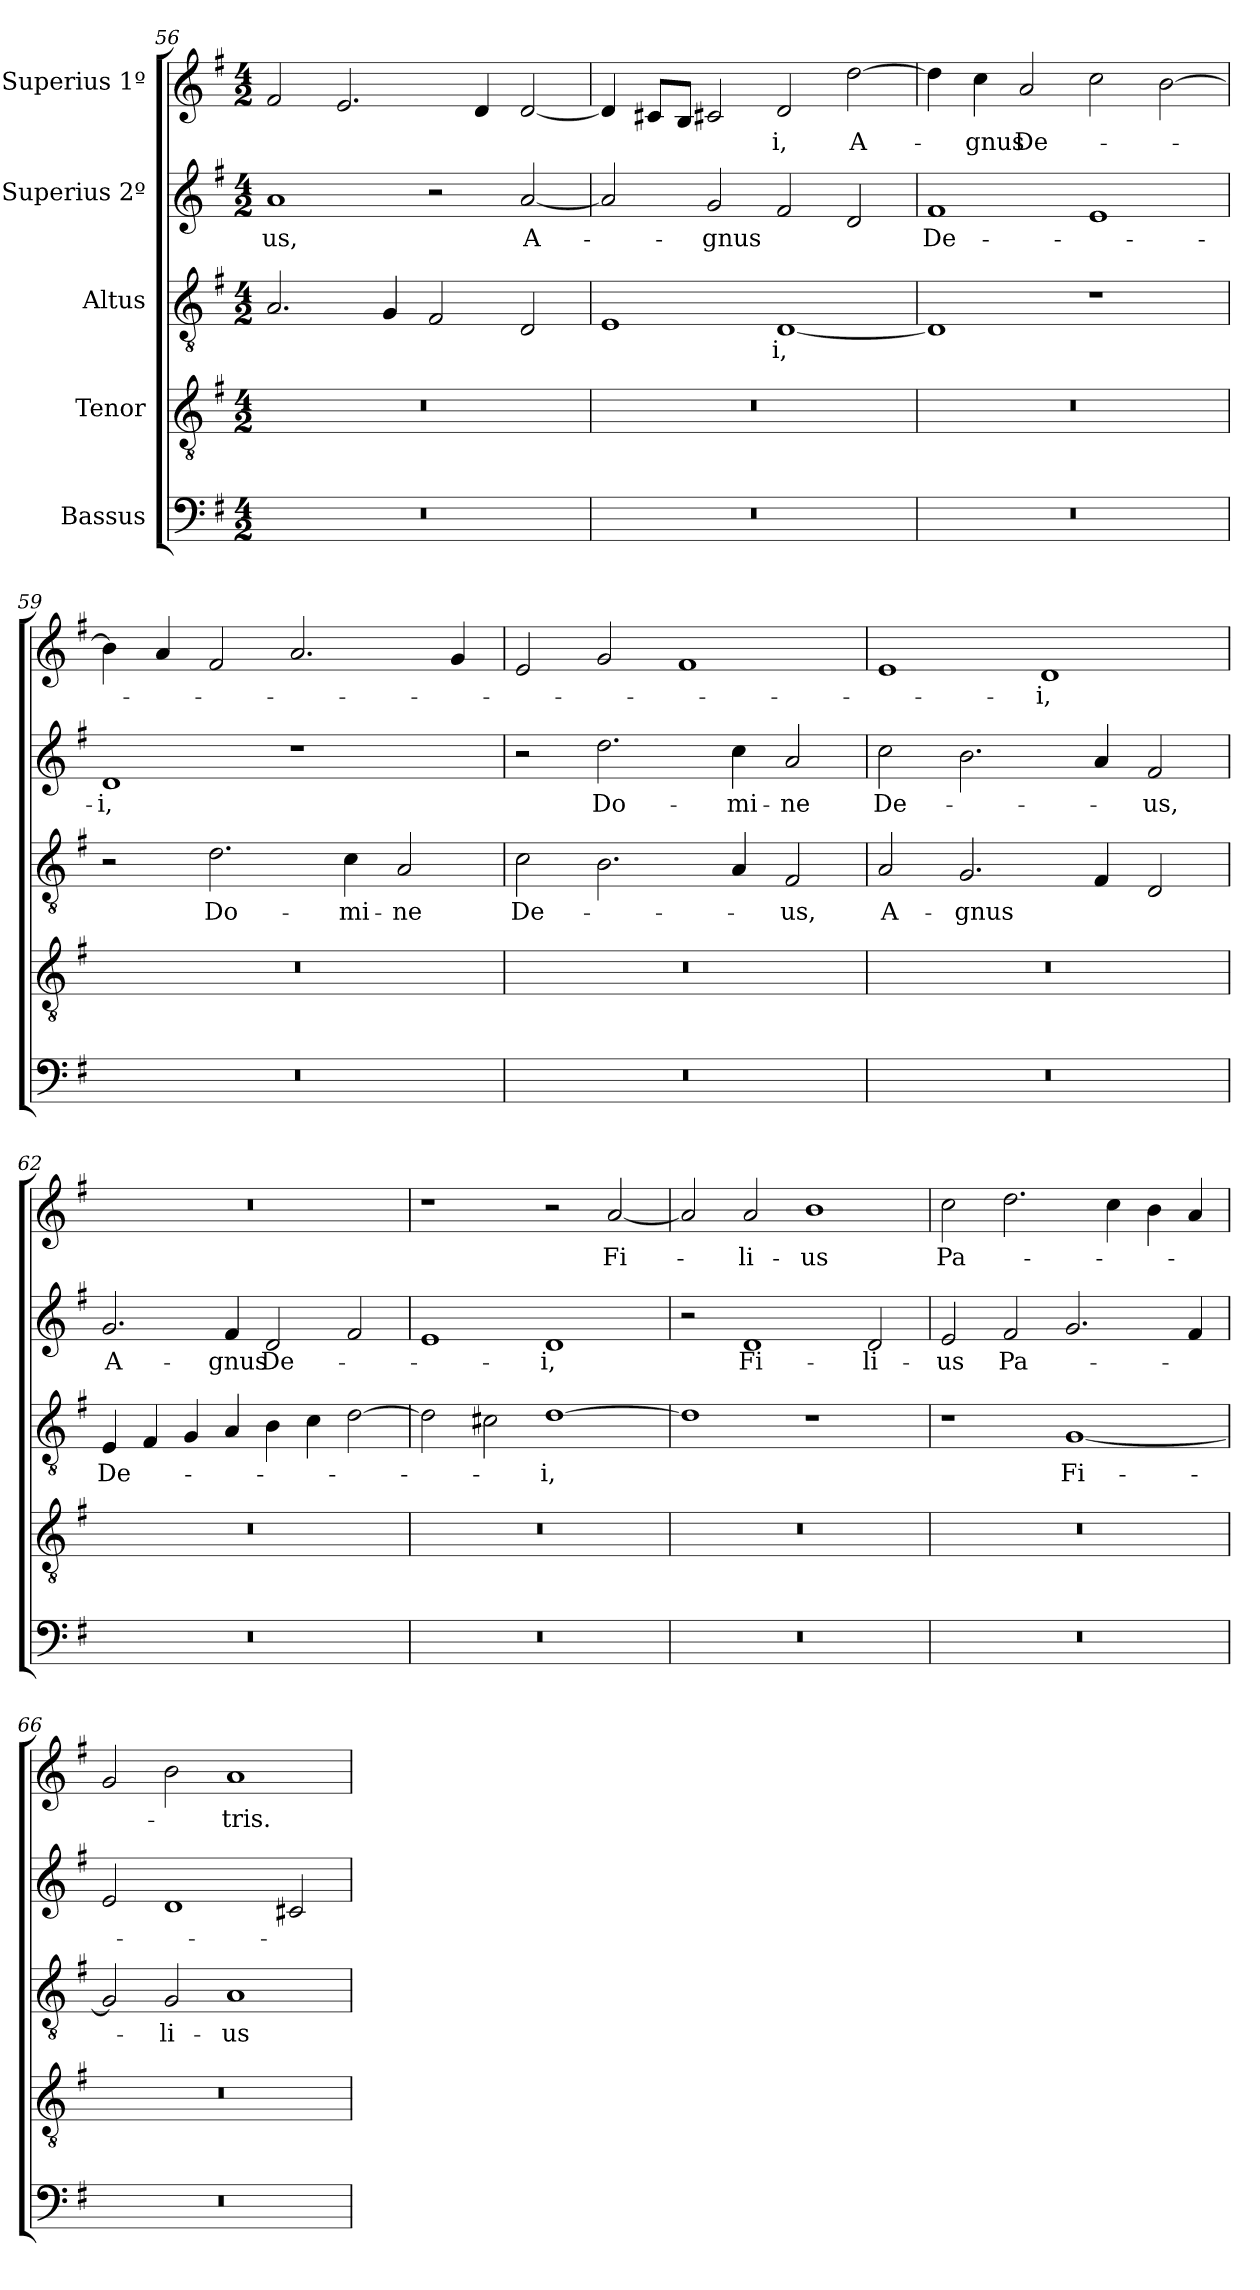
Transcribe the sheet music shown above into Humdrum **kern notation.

**kern	**kern	**kern	**text	**kern	**text	**kern	**text
*part5	*part4	*part3	*part3	*part2	*part2	*part1	*part1
*staff5	*staff4	*staff3	*staff3	*staff2	*staff2	*staff1	*staff1
*I"Bassus	*I"Tenor	*I"Altus	*	*I"Superius 2º	*	*I"Superius 1º	*
*clefF4	*clefGv2	*clefGv2	*	*clefG2	*	*clefG2	*
*k[f#]	*k[f#]	*k[f#]	*	*k[f#]	*	*k[f#]	*
*M4/2	*M4/2	*M4/2	*	*M4/2	*	*M4/2	*
=56	=56	=56	=56	=56	=56	=56	=56
0r	0r	2.A/	.	1a/	-us,	2f#/	.
.	.	.	.	.	.	2.e/	.
.	.	4G/	.	.	.	.	.
.	.	2F#/	.	2r	.	.	.
.	.	.	.	.	.	4d/	.
.	.	2D/	.	[2a/	A-	[2d/	.
=57	=57	=57	=57	=57	=57	=57	=57
0r	0r	1E/	.	2a/]	.	4d/]	.
.	.	.	.	.	.	8c#X/L	.
.	.	.	.	.	.	8B/J	.
.	.	.	.	2g/	-gnus	2c#X/	.
.	.	[1D/	-i,	2f#/	.	2d/	-i,
.	.	.	.	2d/	.	[2dd\	A-
=58	=58	=58	=58	=58	=58	=58	=58
0r	0r	1D/]	.	1f#/	De-	4dd\]	.
.	.	.	.	.	.	4cc\	-gnus
.	.	.	.	.	.	2a/	De-
.	.	1r	.	1e/	.	2cc\	.
.	.	.	.	.	.	[2b\	.
=59	=59	=59	=59	=59	=59	=59	=59
0r	0r	2r	.	1d/	-i,	4b\]	.
.	.	.	.	.	.	4a/	.
.	.	2.d\	Do-	.	.	2f#/	.
.	.	.	.	1r	.	2.a/	.
.	.	4c\	-mi-	.	.	.	.
.	.	2A/	-ne	.	.	.	.
.	.	.	.	.	.	4g/	.
=60	=60	=60	=60	=60	=60	=60	=60
0r	0r	2c\	De-	2r	.	2e/	.
.	.	2.B\	.	2.dd\	Do-	2g/	.
.	.	.	.	.	.	1f#/	.
.	.	4A/	.	4cc\	-mi-	.	.
.	.	2F#/	-us,	2a/	-ne	.	.
=61	=61	=61	=61	=61	=61	=61	=61
0r	0r	2A/	A-	2cc\	De-	1e/	.
.	.	2.G/	-gnus	2.b\	.	.	.
.	.	.	.	.	.	1d/	-i,
.	.	4F#/	.	4a/	.	.	.
.	.	2D/	.	2f#/	-us,	.	.
=62	=62	=62	=62	=62	=62	=62	=62
0r	0r	4E/	De-	2.g/	A-	0r	.
.	.	4F#/	.	.	.	.	.
.	.	4G/	.	.	.	.	.
.	.	4A/	.	4f#/	-gnus	.	.
.	.	4B\	.	2d/	De-	.	.
.	.	4c\	.	.	.	.	.
.	.	[2d\	.	2f#/	.	.	.
=63	=63	=63	=63	=63	=63	=63	=63
0r	0r	2d\]	.	1e/	.	1r	.
.	.	2c#X\	.	.	.	.	.
.	.	[1d\	-i,	1d/	-i,	2r	.
.	.	.	.	.	.	[2a/	Fi-
=64	=64	=64	=64	=64	=64	=64	=64
0r	0r	1d\]	.	2r	.	2a/]	.
.	.	.	.	1d/	Fi-	2a/	-li-
.	.	1r	.	.	.	1b\	-us
.	.	.	.	2d/	-li-	.	.
=65	=65	=65	=65	=65	=65	=65	=65
0r	0r	1r	.	2e/	-us	2cc\	Pa-
.	.	.	.	2f#/	Pa-	2.dd\	.
.	.	[1G/	Fi-	2.g/	.	.	.
.	.	.	.	.	.	4cc\	.
.	.	.	.	.	.	4b\	.
.	.	.	.	4f#/	.	4a/	.
=66	=66	=66	=66	=66	=66	=66	=66
0r	0r	2G/]	.	2e/	.	2g/	.
.	.	2G/	-li-	1d/	.	2b\	.
.	.	1A/	-us	.	.	1a/	-tris.
.	.	.	.	2c#X/	.	.	.
=	=	=	=	=	=	=	=
*-	*-	*-	*-	*-	*-	*-	*-
